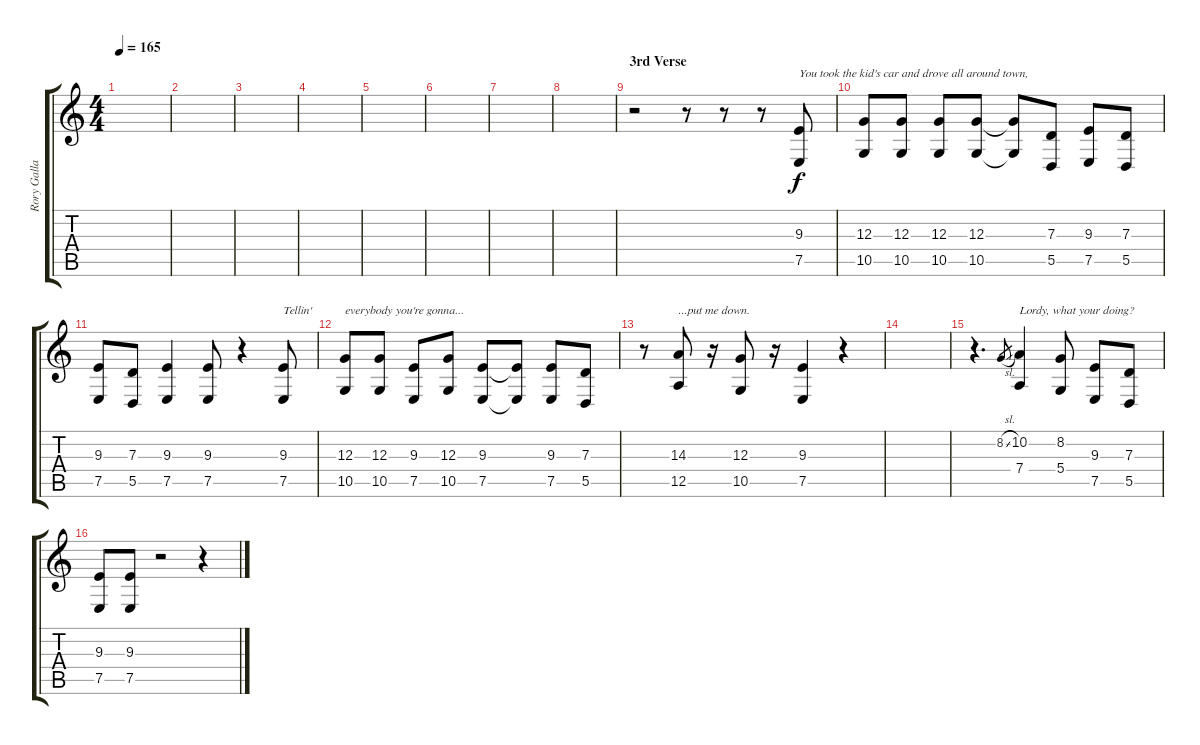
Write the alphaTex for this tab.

\track ("Rory Gallagher Vocals" "Rory Galla") {instrument trombone}
\staff {score tabs}
\tuning (E4 B3 G3 D3 A2 E2) {hide}
\ts (4 4)
\tempo 165
\clef g2
\ks c
|
|
|
|
|
|
|
|
\section ("" "3rd Verse")
r.2 r.8 r.8 r.8 (9.3 7.5).8{txt "You took the kid's car and drove all around town,"} |
(12.3 10.5).8 (12.3 10.5).8 (12.3 10.5).8 (12.3 10.5).8 (12.3{t} 10.5{t}).8 (7.3 5.5).8 (9.3 7.5).8 (7.3 5.5).8 |
(9.3 7.5).8 (7.3 5.5).8 (9.3 7.5).4 (9.3 7.5).8 r.4 (9.3 7.5).8{txt "Tellin'"} |
(12.3 10.5).8{txt "everybody you're gonna..."} (12.3 10.5).8 (9.3 7.5).8 (12.3 10.5).8 (9.3 7.5).8 (9.3{t} 7.5{t}).8 (9.3 7.5).8 (7.3 5.5).8 |
r.8 (14.3 12.5).8{txt "...put me down."} r.16 (12.3 10.5).8 r.16 (9.3 7.5).4 r.4 |
|
r.4{d} 8.2{sl}.8{gr} (10.2 7.4).4{txt "Lordy, what your doing?"} (8.2 5.4).8 (9.3 7.5).8 (7.3 5.5).8 |
(9.3 7.5).8 (9.3 7.5).8 r.2 r.4
